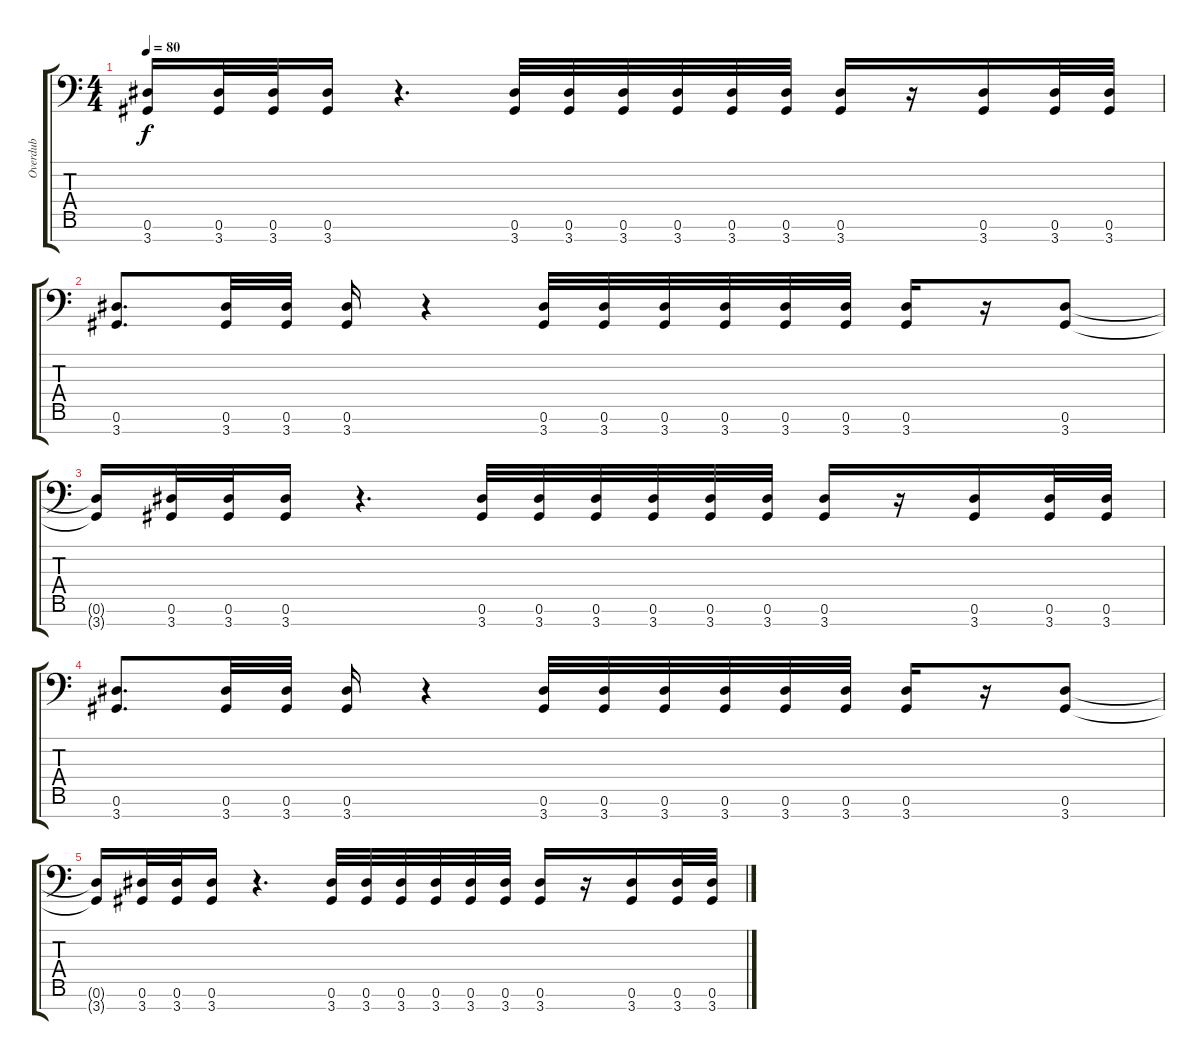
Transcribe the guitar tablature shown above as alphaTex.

\track ("Overdub" "Overdub") {instrument distortionguitar}
\staff {score tabs}
\tuning (Eb4 Bb3 Gb3 Db3 Ab2 Eb2 F1) {hide}
\ts (4 4)
\tempo 80
\clef f4
\ks c
(0.6{t} 3.7{t}).16{dy f} (0.6 3.7).32 (0.6 3.7).32 (0.6 3.7).16 r.4{d} (0.6 3.7).32 (0.6 3.7).32 (0.6 3.7).32 (0.6 3.7).32 (0.6 3.7).32 (0.6 3.7).32 (0.6 3.7).16 r.16 (0.6 3.7).16 (0.6 3.7).32 (0.6 3.7).32 |
(0.6 3.7).8{d} (0.6 3.7).32 (0.6 3.7).32 (0.6 3.7).16 r.4 (0.6 3.7).32 (0.6 3.7).32 (0.6 3.7).32 (0.6 3.7).32 (0.6 3.7).32 (0.6 3.7).32 (0.6 3.7).16 r.16 (0.6 3.7).8 |
(0.6{t} 3.7{t}).16 (0.6 3.7).32 (0.6 3.7).32 (0.6 3.7).16 r.4{d} (0.6 3.7).32 (0.6 3.7).32 (0.6 3.7).32 (0.6 3.7).32 (0.6 3.7).32 (0.6 3.7).32 (0.6 3.7).16 r.16 (0.6 3.7).16 (0.6 3.7).32 (0.6 3.7).32 |
(0.6 3.7).8{d} (0.6 3.7).32 (0.6 3.7).32 (0.6 3.7).16 r.4 (0.6 3.7).32 (0.6 3.7).32 (0.6 3.7).32 (0.6 3.7).32 (0.6 3.7).32 (0.6 3.7).32 (0.6 3.7).16 r.16 (0.6 3.7).8 |
(0.6{t} 3.7{t}).16 (0.6 3.7).32 (0.6 3.7).32 (0.6 3.7).16 r.4{d} (0.6 3.7).32 (0.6 3.7).32 (0.6 3.7).32 (0.6 3.7).32 (0.6 3.7).32 (0.6 3.7).32 (0.6 3.7).16 r.16 (0.6 3.7).16 (0.6 3.7).32 (0.6 3.7).32
